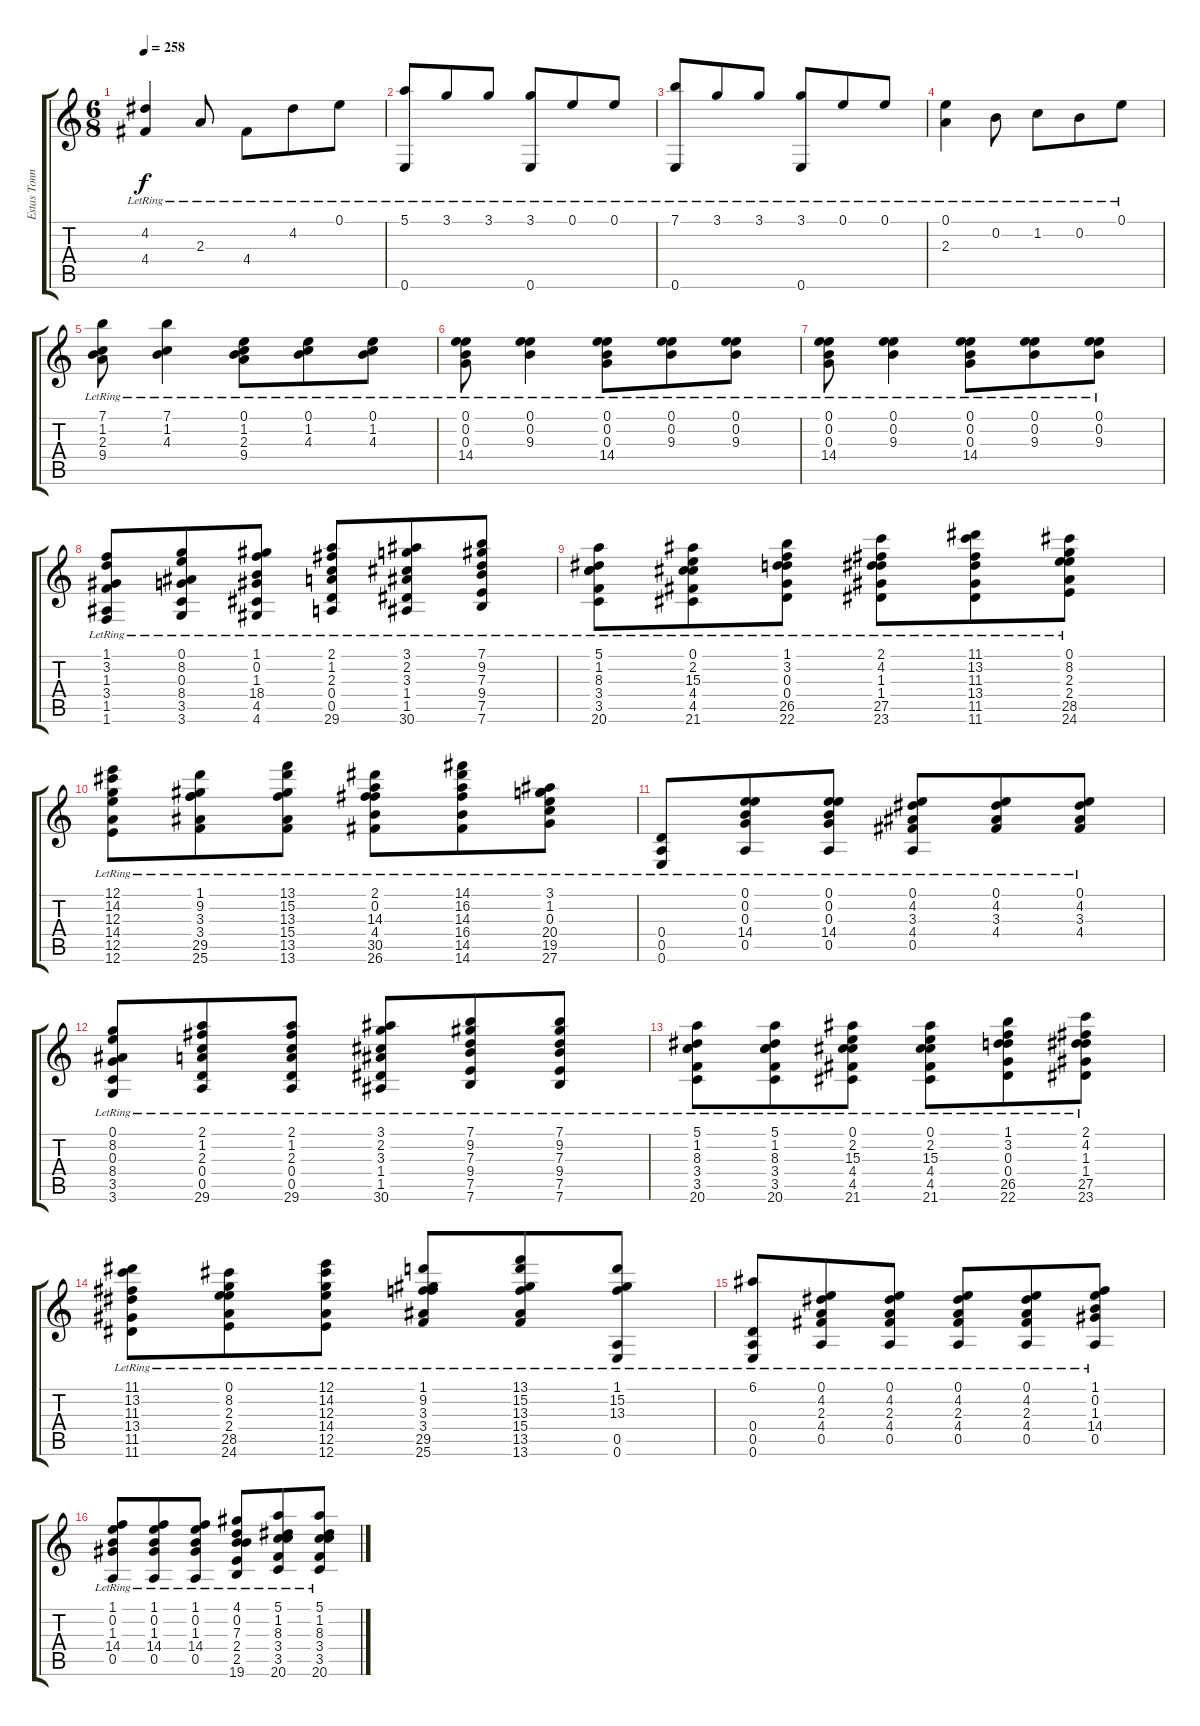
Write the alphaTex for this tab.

\track ("Estas Tonne" "Estas Tonn") {instrument acousticguitarnylon}
\staff {score tabs}
\tuning (E4 B3 G3 D3 A2 E2) {hide}
\ts (6 8)
\tempo 258
\clef g2
\ks c
(4.2{lr} 4.4{lr}).4{dy f} 2.3{lr}.8 4.4{lr}.8 4.2{lr}.8 0.1{lr}.8 |
(5.1{lr} 0.6{lr}).8 3.1{lr}.8 3.1{lr}.8 (3.1{lr} 0.6{lr}).8 0.1{lr}.8 0.1{lr}.8 |
(7.1{lr} 0.6{lr}).8 3.1{lr}.8 3.1{lr}.8 (3.1{lr} 0.6{lr}).8 0.1{lr}.8 0.1{lr}.8 |
(0.1{lr} 2.3{lr}).4 0.2{lr}.8 1.2{lr}.8 0.2{lr}.8 0.1{lr}.8 |
(7.1{lr} 1.2{lr} 2.3{lr} 9.4{lr}).8 (7.1{lr} 1.2{lr} 4.3{lr}).4 (0.1{lr} 1.2{lr} 2.3{lr} 9.4{lr}).8 (0.1{lr} 1.2{lr} 4.3{lr}).8 (0.1{lr} 1.2{lr} 4.3{lr}).8 |
(0.1{lr} 0.2{lr} 0.3{lr} 14.4{lr}).8 (0.1{lr} 0.2{lr} 9.3{lr}).4 (0.1{lr} 0.2{lr} 0.3{lr} 14.4{lr}).8 (0.1{lr} 0.2{lr} 9.3{lr}).8 (0.1{lr} 0.2{lr} 9.3{lr}).8 |
(0.1{lr} 0.2{lr} 0.3{lr} 14.4{lr}).8 (0.1{lr} 0.2{lr} 9.3{lr}).4 (0.1{lr} 0.2{lr} 0.3{lr} 14.4{lr}).8 (0.1{lr} 0.2{lr} 9.3{lr}).8 (0.1{lr} 0.2{lr} 9.3{lr}).8 |
(1.1{lr} 3.2{lr} 1.3{lr} 3.4{lr} 1.5{lr} 1.6{lr}).8 (0.1{lr} 8.2{lr} 0.3{lr} 8.4{lr} 3.5{lr} 3.6{lr}).8 (1.1{lr} 0.2{lr} 1.3{lr} 18.4{lr} 4.5{lr} 4.6{lr}).8 (2.1{lr} 1.2{lr} 2.3{lr} 0.4{lr} 0.5{lr} 29.6{lr}).8 (3.1{lr} 2.2{lr} 3.3{lr} 1.4{lr} 1.5{lr} 30.6{lr}).8 (7.1{lr} 9.2{lr} 7.3{lr} 9.4{lr} 7.5{lr} 7.6{lr}).8 |
(5.1{lr} 1.2{lr} 8.3{lr} 3.4{lr} 3.5{lr} 20.6{lr}).8 (0.1{lr} 2.2{lr} 15.3{lr} 4.4{lr} 4.5{lr} 21.6{lr}).8 (1.1{lr} 3.2{lr} 0.3{lr} 0.4{lr} 26.5{lr} 22.6{lr}).8 (2.1{lr} 4.2{lr} 1.3{lr} 1.4{lr} 27.5{lr} 23.6{lr}).8 (11.1{lr} 13.2{lr} 11.3{lr} 13.4{lr} 11.5{lr} 11.6{lr}).8 (0.1{lr} 8.2{lr} 2.3{lr} 2.4{lr} 28.5{lr} 24.6{lr}).8 |
(12.1{lr} 14.2{lr} 12.3{lr} 14.4{lr} 12.5{lr} 12.6{lr}).8 (1.1{lr} 9.2{lr} 3.3{lr} 3.4{lr} 29.5{lr} 25.6{lr}).8 (13.1{lr} 15.2{lr} 13.3{lr} 15.4{lr} 13.5{lr} 13.6{lr}).8 (2.1{lr} 0.2{lr} 14.3{lr} 4.4{lr} 30.5{lr} 26.6{lr}).8 (14.1{lr} 16.2{lr} 14.3{lr} 16.4{lr} 14.5{lr} 14.6{lr}).8 (3.1{lr} 1.2{lr} 0.3{lr} 20.4{lr} 19.5{lr} 27.6{lr}).8 |
(0.4{lr} 0.5{lr} 0.6{lr}).8 (0.1{lr} 0.2{lr} 0.3{lr} 14.4{lr} 0.5{lr}).8 (0.1{lr} 0.2{lr} 0.3{lr} 14.4{lr} 0.5{lr}).8 (0.1{lr} 4.2{lr} 3.3{lr} 4.4{lr} 0.5{lr}).8 (0.1{lr} 4.2{lr} 3.3{lr} 4.4{lr}).8 (0.1{lr} 4.2{lr} 3.3{lr} 4.4{lr}).8 |
(0.1{lr} 8.2{lr} 0.3{lr} 8.4{lr} 3.5{lr} 3.6{lr}).8 (2.1{lr} 1.2{lr} 2.3{lr} 0.4{lr} 0.5{lr} 29.6{lr}).8 (2.1{lr} 1.2{lr} 2.3{lr} 0.4{lr} 0.5{lr} 29.6{lr}).8 (3.1{lr} 2.2{lr} 3.3{lr} 1.4{lr} 1.5{lr} 30.6{lr}).8 (7.1{lr} 9.2{lr} 7.3{lr} 9.4{lr} 7.5{lr} 7.6{lr}).8 (7.1{lr} 9.2{lr} 7.3{lr} 9.4{lr} 7.5{lr} 7.6{lr}).8 |
(5.1{lr} 1.2{lr} 8.3{lr} 3.4{lr} 3.5{lr} 20.6{lr}).8 (5.1{lr} 1.2{lr} 8.3{lr} 3.4{lr} 3.5{lr} 20.6{lr}).8 (0.1{lr} 2.2{lr} 15.3{lr} 4.4{lr} 4.5{lr} 21.6{lr}).8 (0.1{lr} 2.2{lr} 15.3{lr} 4.4{lr} 4.5{lr} 21.6{lr}).8 (1.1{lr} 3.2{lr} 0.3{lr} 0.4{lr} 26.5{lr} 22.6{lr}).8 (2.1{lr} 4.2{lr} 1.3{lr} 1.4{lr} 27.5{lr} 23.6{lr}).8 |
(11.1{lr} 13.2{lr} 11.3{lr} 13.4{lr} 11.5{lr} 11.6{lr}).8 (0.1{lr} 8.2{lr} 2.3{lr} 2.4{lr} 28.5{lr} 24.6{lr}).8 (12.1{lr} 14.2{lr} 12.3{lr} 14.4{lr} 12.5{lr} 12.6{lr}).8 (1.1{lr} 9.2{lr} 3.3{lr} 3.4{lr} 29.5{lr} 25.6{lr}).8 (13.1{lr} 15.2{lr} 13.3{lr} 15.4{lr} 13.5{lr} 13.6{lr}).8 (1.1{lr} 15.2{lr} 13.3{lr} 0.5{lr} 0.6{lr}).8 |
(6.1{lr} 0.4{lr} 0.5{lr} 0.6{lr}).8 (0.1{lr} 4.2{lr} 2.3{lr} 4.4{lr} 0.5{lr}).8 (0.1{lr} 4.2{lr} 2.3{lr} 4.4{lr} 0.5{lr}).8 (0.1{lr} 4.2{lr} 2.3{lr} 4.4{lr} 0.5{lr}).8 (0.1{lr} 4.2{lr} 2.3{lr} 4.4{lr} 0.5{lr}).8 (1.1{lr} 0.2{lr} 1.3{lr} 14.4{lr} 0.5{lr}).8 |
(1.1{lr} 0.2{lr} 1.3{lr} 14.4{lr} 0.5{lr}).8 (1.1{lr} 0.2{lr} 1.3{lr} 14.4{lr} 0.5{lr}).8 (1.1{lr} 0.2{lr} 1.3{lr} 14.4{lr} 0.5{lr}).8 (4.1{lr} 0.2{lr} 7.3{lr} 2.4{lr} 2.5{lr} 19.6{lr}).8 (5.1{lr} 1.2{lr} 8.3{lr} 3.4{lr} 3.5{lr} 20.6{lr}).8 (5.1{lr} 1.2{lr} 8.3{lr} 3.4{lr} 3.5{lr} 20.6{lr}).8
